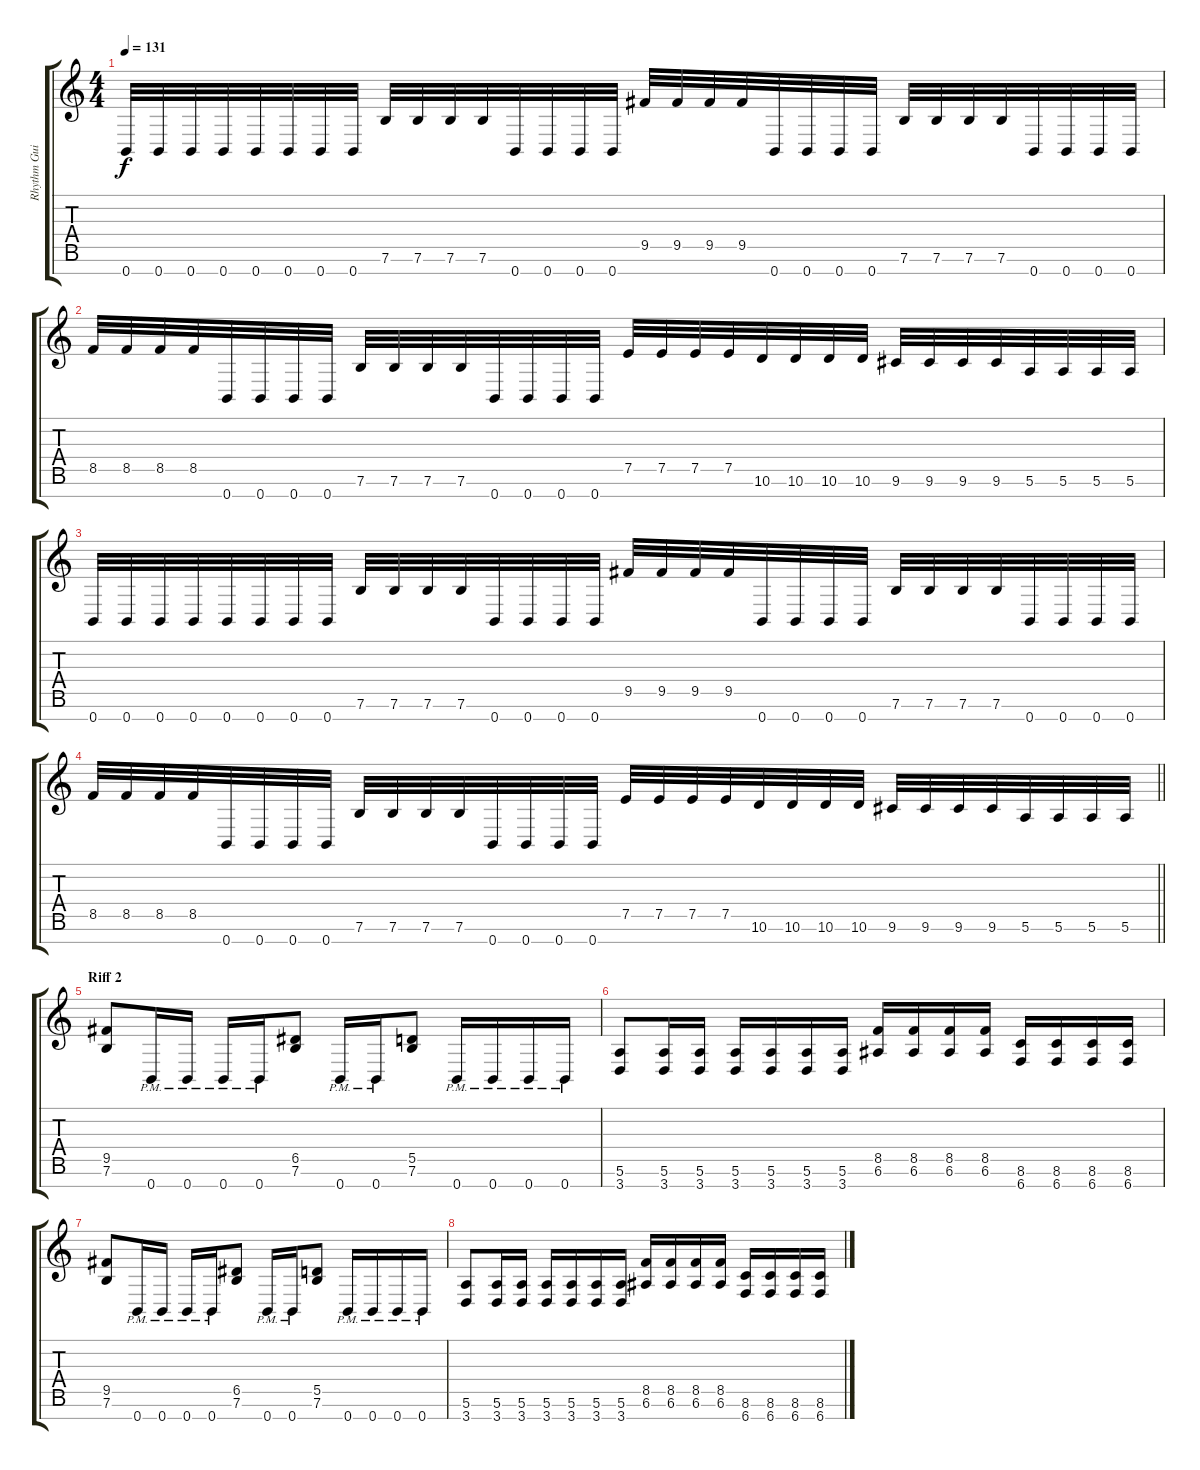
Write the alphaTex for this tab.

\track ("Rhythm Guitar 1" "Rhythm Gui") {instrument distortionguitar}
\staff {score tabs}
\tuning (E4 B3 G3 D3 A2 E2 B1) {hide}
\ts (4 4)
\tempo 131
\clef g2
\ks c
0.7.32{dy f} 0.7.32 0.7.32 0.7.32 0.7.32 0.7.32 0.7.32 0.7.32 7.6.32 7.6.32 7.6.32 7.6.32 0.7.32 0.7.32 0.7.32 0.7.32 9.5.32 9.5.32 9.5.32 9.5.32 0.7.32 0.7.32 0.7.32 0.7.32 7.6.32 7.6.32 7.6.32 7.6.32 0.7.32 0.7.32 0.7.32 0.7.32 |
8.5.32 8.5.32 8.5.32 8.5.32 0.7.32 0.7.32 0.7.32 0.7.32 7.6.32 7.6.32 7.6.32 7.6.32 0.7.32 0.7.32 0.7.32 0.7.32 7.5.32 7.5.32 7.5.32 7.5.32 10.6.32 10.6.32 10.6.32 10.6.32 9.6.32 9.6.32 9.6.32 9.6.32 5.6.32 5.6.32 5.6.32 5.6.32 |
0.7.32 0.7.32 0.7.32 0.7.32 0.7.32 0.7.32 0.7.32 0.7.32 7.6.32 7.6.32 7.6.32 7.6.32 0.7.32 0.7.32 0.7.32 0.7.32 9.5.32 9.5.32 9.5.32 9.5.32 0.7.32 0.7.32 0.7.32 0.7.32 7.6.32 7.6.32 7.6.32 7.6.32 0.7.32 0.7.32 0.7.32 0.7.32 |
\barLineRight lightlight
8.5.32 8.5.32 8.5.32 8.5.32 0.7.32 0.7.32 0.7.32 0.7.32 7.6.32 7.6.32 7.6.32 7.6.32 0.7.32 0.7.32 0.7.32 0.7.32 7.5.32 7.5.32 7.5.32 7.5.32 10.6.32 10.6.32 10.6.32 10.6.32 9.6.32 9.6.32 9.6.32 9.6.32 5.6.32 5.6.32 5.6.32 5.6.32 |
\section ("" "Riff 2")
(9.5 7.6).8 0.7{pm}.16 0.7{pm}.16 0.7{pm}.16 0.7{pm}.16 (6.5 7.6).8 0.7{pm}.16 0.7{pm}.16 (5.5 7.6).8 0.7{pm}.16 0.7{pm}.16 0.7{pm}.16 0.7{pm}.16 |
(5.6 3.7).8 (5.6 3.7).16 (5.6 3.7).16 (5.6 3.7).16 (5.6 3.7).16 (5.6 3.7).16 (5.6 3.7).16 (8.5 6.6).16 (8.5 6.6).16 (8.5 6.6).16 (8.5 6.6).16 (8.6 6.7).16 (8.6 6.7).16 (8.6 6.7).16 (8.6 6.7).16 |
(9.5 7.6).8 0.7{pm}.16 0.7{pm}.16 0.7{pm}.16 0.7{pm}.16 (6.5 7.6).8 0.7{pm}.16 0.7{pm}.16 (5.5 7.6).8 0.7{pm}.16 0.7{pm}.16 0.7{pm}.16 0.7{pm}.16 |
(5.6 3.7).8 (5.6 3.7).16 (5.6 3.7).16 (5.6 3.7).16 (5.6 3.7).16 (5.6 3.7).16 (5.6 3.7).16 (8.5 6.6).16 (8.5 6.6).16 (8.5 6.6).16 (8.5 6.6).16 (8.6 6.7).16 (8.6 6.7).16 (8.6 6.7).16 (8.6 6.7).16
